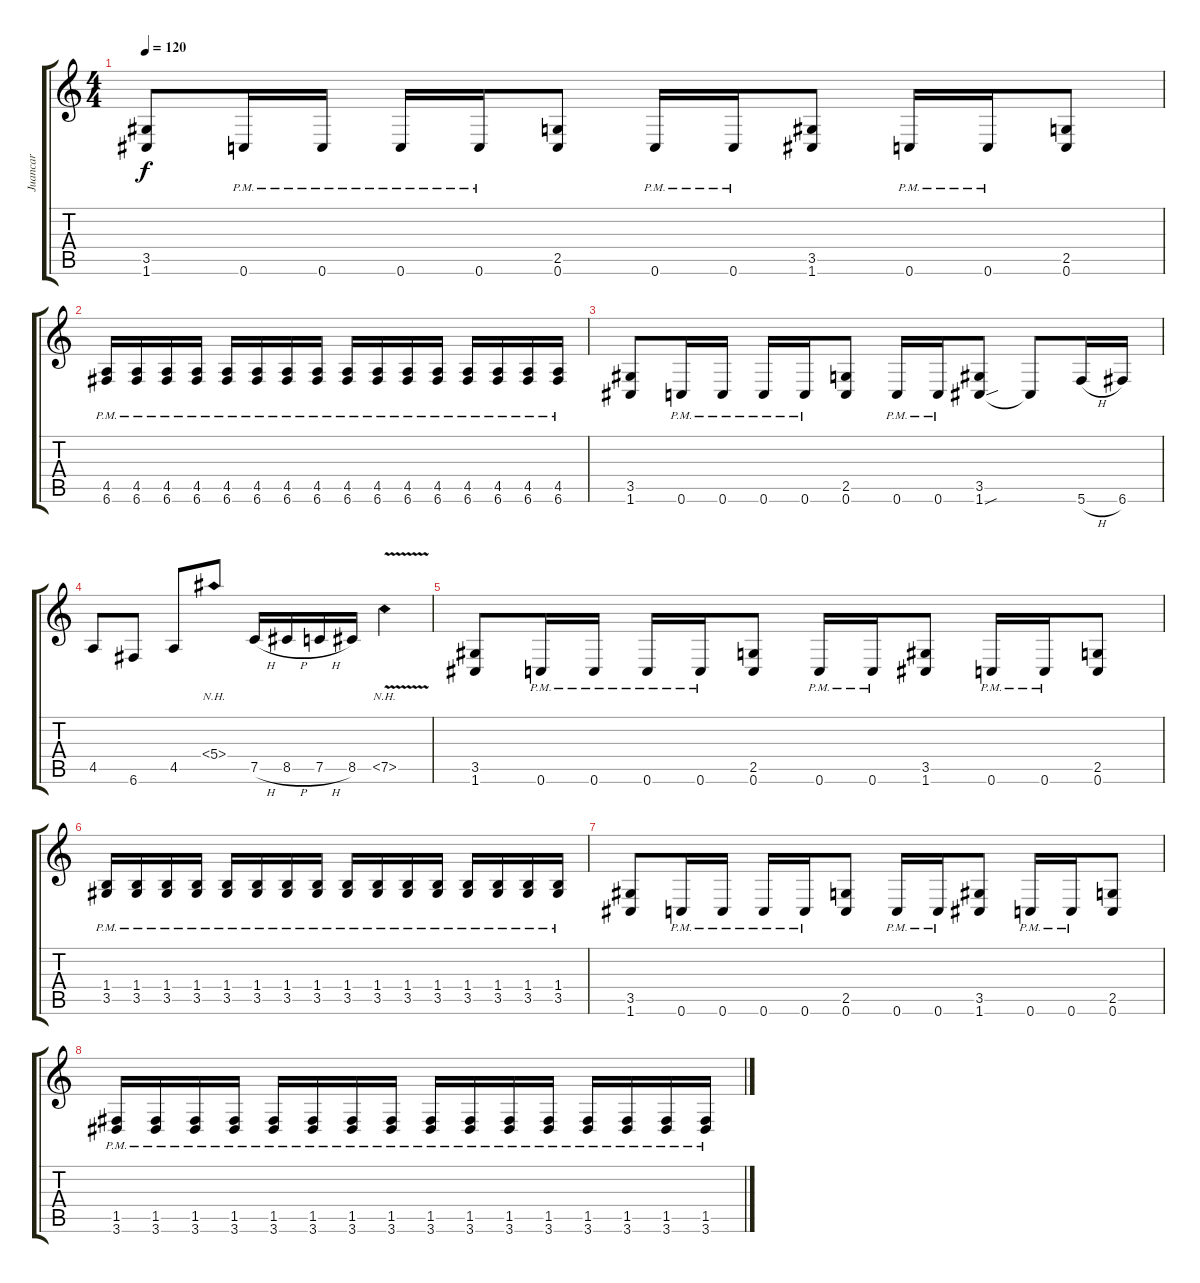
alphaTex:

\track ("Juancar" "Juancar") {instrument distortionguitar}
\staff {score tabs}
\tuning (C4 G3 Eb3 Bb2 F2 C2) {hide}
\ts (4 4)
\tempo 120
\clef g2
\ks c
(3.5 1.6).8{dy f} 0.6{pm}.16 0.6{pm}.16 0.6{pm}.16 0.6{pm}.16 (2.5 0.6).8 0.6{pm}.16 0.6{pm}.16 (3.5 1.6).8 0.6{pm}.16 0.6{pm}.16 (2.5 0.6).8 |
(4.5{pm} 6.6{pm}).16 (4.5{pm} 6.6{pm}).16 (4.5{pm} 6.6{pm}).16 (4.5{pm} 6.6{pm}).16 (4.5{pm} 6.6{pm}).16 (4.5{pm} 6.6{pm}).16 (4.5{pm} 6.6{pm}).16 (4.5{pm} 6.6{pm}).16 (4.5{pm} 6.6{pm}).16 (4.5{pm} 6.6{pm}).16 (4.5{pm} 6.6{pm}).16 (4.5{pm} 6.6{pm}).16 (4.5{pm} 6.6{pm}).16 (4.5{pm} 6.6{pm}).16 (4.5{pm} 6.6{pm}).16 (4.5{pm} 6.6{pm}).16 |
(3.5 1.6).8 0.6{pm}.16 0.6{pm}.16 0.6{pm}.16 0.6{pm}.16 (2.5 0.6).8 0.6{pm}.16 0.6{pm}.16 (3.5 1.6{sou}).8 1.6{t}.8 5.6{h}.16 6.6.16 |
4.5.8 6.6.8 4.5.8 5.4{nh}.8 7.5{h}.16 8.5{h}.16 7.5{h}.16 8.5.16 7.5{nh v}.4 |
(3.5 1.6).8 0.6{pm}.16 0.6{pm}.16 0.6{pm}.16 0.6{pm}.16 (2.5 0.6).8 0.6{pm}.16 0.6{pm}.16 (3.5 1.6).8 0.6{pm}.16 0.6{pm}.16 (2.5 0.6).8 |
(1.4{pm} 3.5{pm}).16 (1.4{pm} 3.5{pm}).16 (1.4{pm} 3.5{pm}).16 (1.4{pm} 3.5{pm}).16 (1.4{pm} 3.5{pm}).16 (1.4{pm} 3.5{pm}).16 (1.4{pm} 3.5{pm}).16 (1.4{pm} 3.5{pm}).16 (1.4{pm} 3.5{pm}).16 (1.4{pm} 3.5{pm}).16 (1.4{pm} 3.5{pm}).16 (1.4{pm} 3.5{pm}).16 (1.4{pm} 3.5{pm}).16 (1.4{pm} 3.5{pm}).16 (1.4{pm} 3.5{pm}).16 (1.4{pm} 3.5{pm}).16 |
(3.5 1.6).8 0.6{pm}.16 0.6{pm}.16 0.6{pm}.16 0.6{pm}.16 (2.5 0.6).8 0.6{pm}.16 0.6{pm}.16 (3.5 1.6).8 0.6{pm}.16 0.6{pm}.16 (2.5 0.6).8 |
(1.5{pm} 3.6{pm}).16 (1.5{pm} 3.6{pm}).16 (1.5{pm} 3.6{pm}).16 (1.5{pm} 3.6{pm}).16 (1.5{pm} 3.6{pm}).16 (1.5{pm} 3.6{pm}).16 (1.5{pm} 3.6{pm}).16 (1.5{pm} 3.6{pm}).16 (1.5{pm} 3.6{pm}).16 (1.5{pm} 3.6{pm}).16 (1.5{pm} 3.6{pm}).16 (1.5{pm} 3.6{pm}).16 (1.5{pm} 3.6{pm}).16 (1.5{pm} 3.6{pm}).16 (1.5{pm} 3.6{pm}).16 (1.5{pm} 3.6{pm}).16
